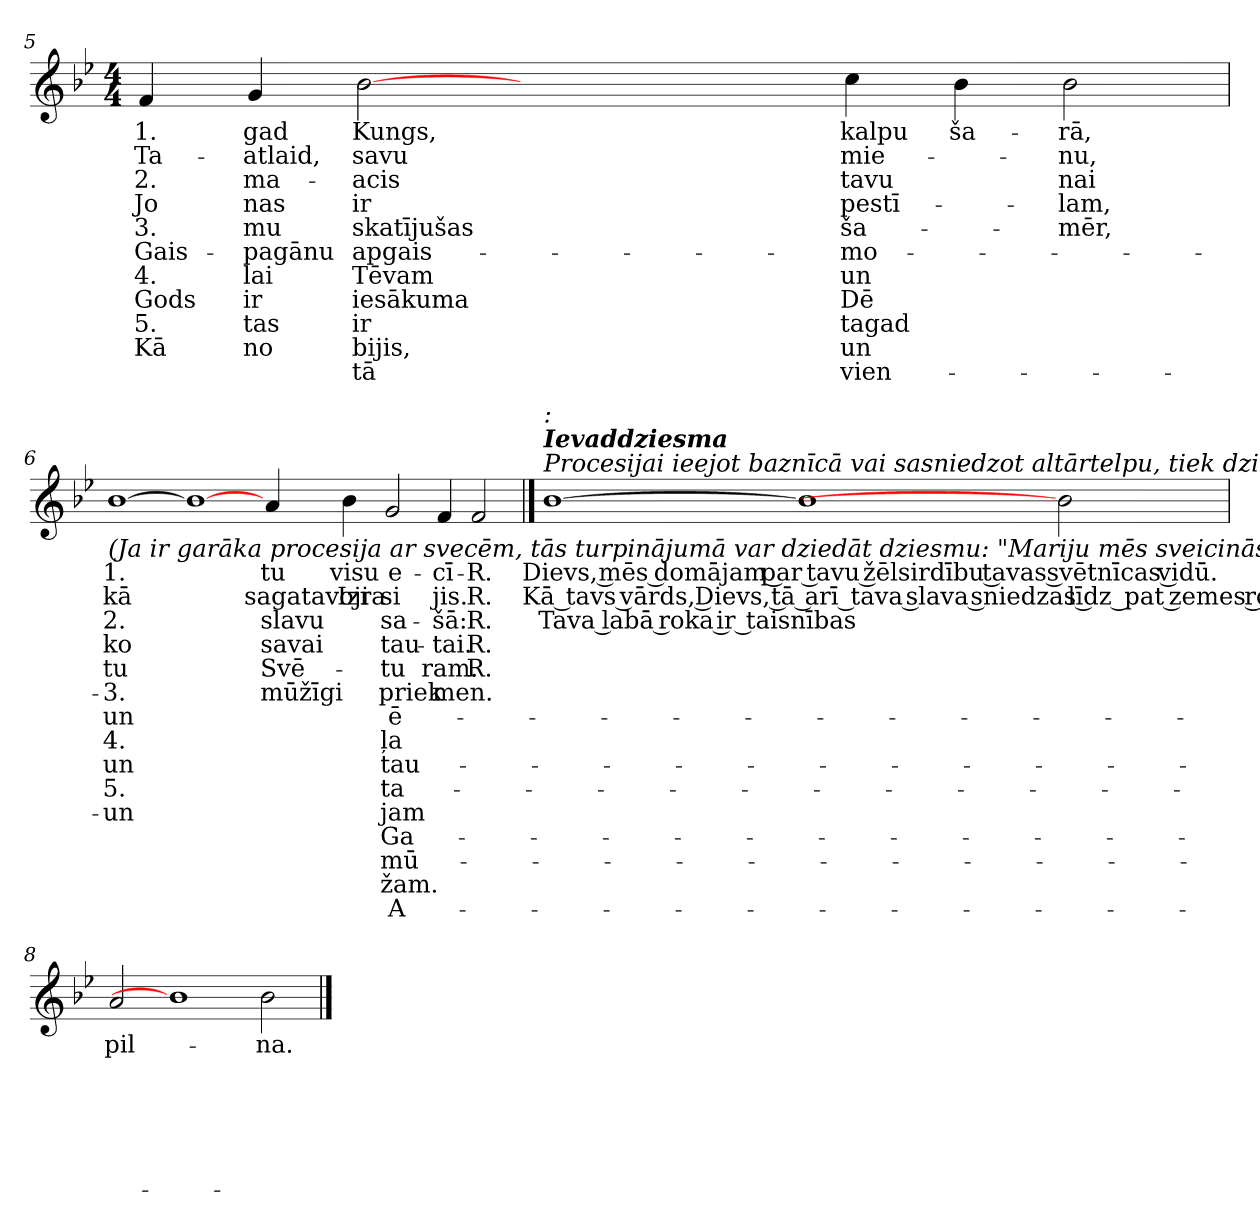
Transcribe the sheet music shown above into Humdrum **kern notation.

**kern	**text	**text	**text	**text	**text	**text	**text	**text	**text	**text	**text	**text	**text	**text	**text
*part1	*part1	*part1	*part1	*part1	*part1	*part1	*part1	*part1	*part1	*part1	*part1	*part1	*part1	*part1	*part1
*staff1	*staff1	*staff1	*staff1	*staff1	*staff1	*staff1	*staff1	*staff1	*staff1	*staff1	*staff1	*staff1	*staff1	*staff1	*staff1
!!LO:LB:g=z
*clefG2	*	*	*	*	*	*	*	*	*	*	*	*	*	*	*
*k[b-e-]	*	*	*	*	*	*	*	*	*	*	*	*	*	*	*
*B-:	*	*	*	*	*	*	*	*	*	*	*	*	*	*	*
*M4/4	*	*	*	*	*	*	*	*	*	*	*	*	*	*	*
=5	=5	=5	=5	=5	=5	=5	=5	=5	=5	=5	=5	=5	=5	=5	=5
!	!LO:LY:b:color=#000000	!LO:LY:b:color=#000000	!LO:LY:b:color=#000000	!LO:LY:b:color=#000000	!LO:LY:b:color=#000000	!LO:LY:b:color=#000000	!LO:LY:b:color=#000000	!LO:LY:b:color=#000000	!LO:LY:b:color=#000000	!LO:LY:b:color=#000000	!	!	!	!	!
4fi/	1.	Ta-	2.	Jo	3.	Gais-	4.	Gods	5.	Kā	.	.	.	.	.
!	!LO:LY:b:color=#000000	!LO:LY:b:color=#000000	!LO:LY:b:color=#000000	!LO:LY:b:color=#000000	!LO:LY:b:color=#000000	!LO:LY:b:color=#000000	!LO:LY:b:color=#000000	!LO:LY:b:color=#000000	!LO:LY:b:color=#000000	!LO:LY:b:color=#000000	!	!	!	!	!
4gi/	-gad	atlaid,	ma-	-nas	mu	pagānu	-lai	ir	tas	no	.	.	.	.	.
!	!LO:LY:b:color=#000000	!LO:LY:b:color=#000000	!LO:LY:b:color=#000000	!LO:LY:b:color=#000000	!LO:LY:b:color=#000000	!LO:LY:b:color=#000000	!LO:LY:b:color=#000000	!LO:LY:b:color=#000000	!LO:LY:b:color=#000000	!LO:LY:b:color=#000000	!LO:LY:b:color=#000000	!	!	!	!
[2b-i	Kungs,	savu	acis	ir	skatījušas	apgais-	-Tēvam	iesākuma	ir	bijis,	tā	.	.	.	.
1.ryy	.	.	.	.	.	.	.	.	.	.	.	.	.	.	.
!	!LO:LY:b:color=#000000	!LO:LY:b:color=#000000	!LO:LY:b:color=#000000	!LO:LY:b:color=#000000	!LO:LY:b:color=#000000	!LO:LY:b:color=#000000	!LO:LY:b:color=#000000	!LO:LY:b:color=#000000	!LO:LY:b:color=#000000	!LO:LY:b:color=#000000	!LO:LY:b:color=#000000	!	!	!	!
4cci\	kalpu	mie-	tavu	pestī-	-ša-	mo-	un	-Dē	tagad	un	vien-	.	.	.	.
!	!LO:LY:b:color=#000000	!	!	!	!	!	!	!	!	!	!	!	!	!	!
4b-i\	ša-	.	.	.	.	.	.	.	.	.	.	.	.	.	.
!	!LO:LY:b:color=#000000	!LO:LY:b:color=#000000	!LO:LY:b:color=#000000	!LO:LY:b:color=#000000	!LO:LY:b:color=#000000	!	!	!	!	!	!	!	!	!	!
2b-i\	-rā,	-nu,	-nai	lam,	-mēr,	.	.	.	.	.	.	.	.	.	.
!!LO:LB:g=z
=6	=6	=6	=6	=6	=6	=6	=6	=6	=6	=6	=6	=6	=6	=6	=6
!LO:TX:b:i:t=(Ja ir garāka procesija ar svecēm, tās turpinājumā var dziedāt dziesmu&colon; "Mariju mēs sveicināsim")	!	!	!	!	!	!	!	!	!	!	!	!	!	!	!
!	!LO:LY:b:color=#000000	!LO:LY:b:color=#000000	!LO:LY:b:color=#000000	!LO:LY:b:color=#000000	!LO:LY:b:color=#000000	!LO:LY:b:color=#000000	!LO:LY:b:color=#000000	!LO:LY:b:color=#000000	!LO:LY:b:color=#000000	!LO:LY:b:color=#000000	!LO:LY:b:color=#000000	!	!	!	!
[1b-i	1.	kā	2.	ko	tu	3.	un	4.	un	5.	un	.	.	.	.
1b-i_	.	.	.	.	.	.	.	.	.	.	.	.	.	.	.
!	!LO:LY:b:color=#000000	!LO:LY:b:color=#000000	!LO:LY:b:color=#000000	!LO:LY:b:color=#000000	!LO:LY:b:color=#000000	!LO:LY:b:color=#000000	!	!	!	!	!	!	!	!	!
4ai/	tu	sagatavoji	slavu	-savai	Svē-	mūžīgi	.	.	.	.	.	.	.	.	.
!	!LO:LY:b:color=#000000	!LO:LY:b:color=#000000	!	!	!	!	!	!	!	!	!	!	!	!	!
4b-i\	visu	Izra-	.	.	.	.	.	.	.	.	.	.	.	.	.
!	!LO:LY:b:color=#000000	!LO:LY:b:color=#000000	!LO:LY:b:color=#000000	!LO:LY:b:color=#000000	!LO:LY:b:color=#000000	!LO:LY:b:color=#000000	!LO:LY:b:color=#000000	!LO:LY:b:color=#000000	!LO:LY:b:color=#000000	!LO:LY:b:color=#000000	!LO:LY:b:color=#000000	!LO:LY:b:color=#000000	!LO:LY:b:color=#000000	!LO:LY:b:color=#000000	!LO:LY:b:color=#000000
2gi/	e-	-si	sa-	tau-	-tu	priek-	-ē-	ļa	-tau-	-ta-	-jam	Ga-	mū-	-žam.	A-
!	!LO:LY:b:color=#000000	!LO:LY:b:color=#000000	!LO:LY:b:color=#000000	!LO:LY:b:color=#000000	!LO:LY:b:color=#000000	!LO:LY:b:color=#000000	!	!	!	!	!	!	!	!	!
4fi/	-cī-	-jis.	-šā:	-tai.	ram.	-men.	.	.	.	.	.	.	.	.	.
!	!LO:LY:b:color=#000000	!LO:LY:b:color=#000000	!LO:LY:b:color=#000000	!LO:LY:b:color=#000000	!LO:LY:b:color=#000000	!	!	!	!	!	!	!	!	!	!
2fi/	R.	R.	R.	R.	R.	.	.	.	.	.	.	.	.	.	.
!!LO:LB:g=z
==7	==7	==7	==7	==7	==7	==7	==7	==7	==7	==7	==7	==7	==7	==7	==7
!LO:TX:a:i:t=Procesijai ieejot baznīcā vai sasniedzot altārtelpu, tiek dziedāta Mises	!	!	!	!	!	!	!	!	!	!	!	!	!	!	!
!LO:TX:Bi:t=Ievaddziesma	!	!	!	!	!	!	!	!	!	!	!	!	!	!	!
!LO:TX:i:t=&colon;	!	!	!	!	!	!	!	!	!	!	!	!	!	!	!
!	!LO:LY:b:color=#000000	!LO:LY:b:color=#000000	!LO:LY:b:color=#000000	!	!	!	!	!	!	!	!	!	!	!	!
[1b-i	Dievs, mēs domājam par tavu žēlsirdību tavas svētnīcas vidū.	Kā tavs vārds, Dievs, tā arī tava slava sniedzas līdz pat zemes robežām.	Tava labā roka ir taisnības	.	.	.	.	.	.	.	.	.	.	.	.
1b-i]	.	.	.	.	.	.	.	.	.	.	.	.	.	.	.
2b-i]	.	.	.	.	.	.	.	.	.	.	.	.	.	.	.
=8	=8	=8	=8	=8	=8	=8	=8	=8	=8	=8	=8	=8	=8	=8	=8
!	!LO:LY:b:color=#000000	!	!	!	!	!	!	!	!	!	!	!	!	!	!
2ai/	pil-	.	.	.	.	.	.	.	.	.	.	.	.	.	.
1b-i]	.	.	.	.	.	.	.	.	.	.	.	.	.	.	.
!	!LO:LY:b:color=#000000	!	!	!	!	!	!	!	!	!	!	!	!	!	!
2b-i\	-na.	.	.	.	.	.	.	.	.	.	.	.	.	.	.
==	==	==	==	==	==	==	==	==	==	==	==	==	==	==	==
*-	*-	*-	*-	*-	*-	*-	*-	*-	*-	*-	*-	*-	*-	*-	*-
